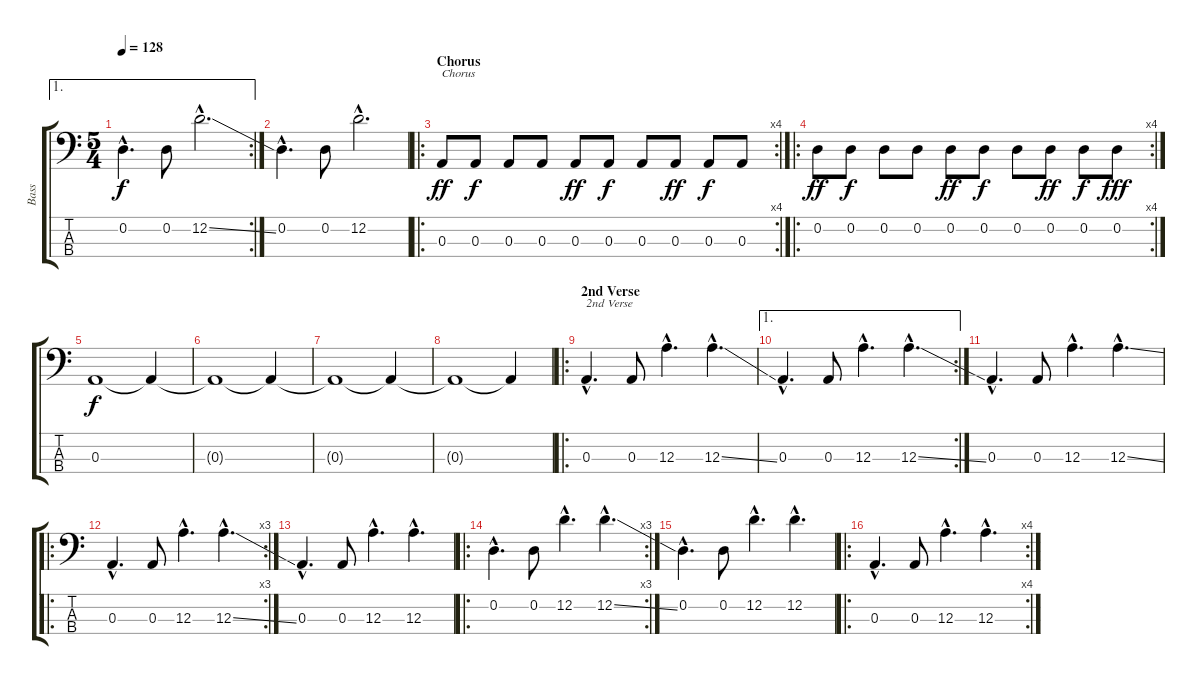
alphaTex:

\track ("Bass" "Bass") {instrument electricbassfinger}
\staff {score tabs}
\tuning (G2 D2 A1 E1) {hide}
\ae 1
\rc 2
\ts (5 4)
\tempo 128
\clef f4
\ks c
0.2{hac}.4{d dy f} 0.2.8 12.2{ss hac}.2{d} |
0.2{hac}.4{d} 0.2.8 12.2{hac}.2{d} |
\ro
\rc 4
\section ("" "Chorus")
0.3.8{txt "Chorus" dy ff} 0.3.8{dy f} 0.3.8 0.3.8 0.3.8{dy ff} 0.3.8{dy f} 0.3.8 0.3.8{dy ff} 0.3.8{dy f} 0.3.8 |
\ro
\rc 4
0.2.8{dy ff} 0.2.8{dy f} 0.2.8 0.2.8 0.2.8{dy ff} 0.2.8{dy f} 0.2.8 0.2.8{dy ff} 0.2.8{dy f} 0.2.8{dy fff} |
0.3.1{dy f} 0.3{t}.4 |
0.3{t}.1 0.3{t}.4 |
0.3{t}.1 0.3{t}.4 |
0.3{t}.1 0.3{t}.4 |
\ro
\section ("" "2nd Verse")
0.3{hac}.4{d txt "2nd Verse"} 0.3.8 12.3{hac}.4{d} 12.3{ss hac}.4{d} |
\ae 1
\rc 2
0.3{hac}.4{d} 0.3.8 12.3{hac}.4{d} 12.3{ss hac}.4{d} |
0.3{hac}.4{d} 0.3.8 12.3{hac}.4{d} 12.3{ss hac}.4{d} |
\ro
\rc 3
0.3{hac}.4{d} 0.3.8 12.3{hac}.4{d} 12.3{ss hac}.4{d} |
0.3{hac}.4{d} 0.3.8 12.3{hac}.4{d} 12.3{hac}.4{d} |
\ro
\rc 3
0.2{hac}.4{d} 0.2.8 12.2{hac}.4{d} 12.2{ss hac}.4{d} |
0.2{hac}.4{d} 0.2.8 12.2{hac}.4{d} 12.2{hac}.4{d} |
\ro
\rc 4
0.3{hac}.4{d} 0.3.8 12.3{hac}.4{d} 12.3{ss hac}.4{d}
